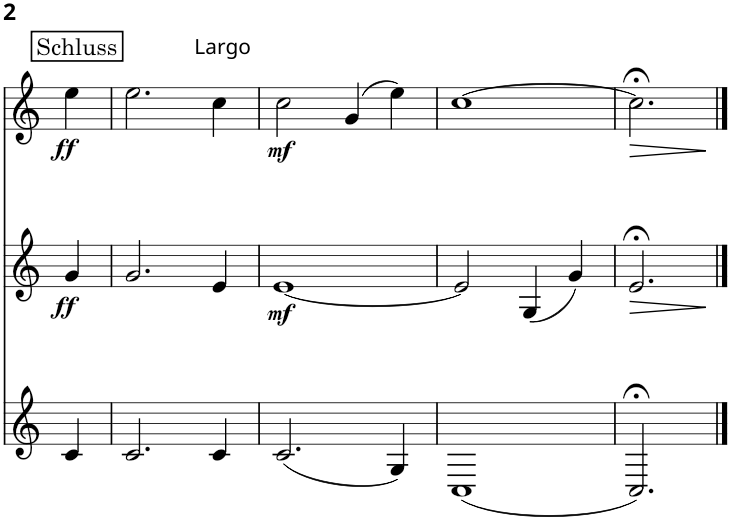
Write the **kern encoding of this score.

**kern	**kern	**dynam	**kern	**dynam
*part3	*part2	*part2	*part1	*part1
*staff3	*staff2	*staff2	*staff1	*staff1
*I"Alphorn	*I"Alphorn	*	*I"Alphorn	*
!!LO:PB:g=z
*clefG2	*clefG2	*	*clefG2	*
*Trd4c7	*Trd4c7	*	*Trd4c7	*
*k[]	*k[]	*	*k[]	*
*M4/4	*M4/4	*	*M4/4	*
!!LO:REH:place=s1:a:cj:fs=11:t=Schluss
=20X3	=20X3	=20X3	=20X3	=20X3
!	!	!	!LO:TX:a:t=Largo	!
!	!	!LO:DY:b	!	!LO:DY:b
4c/	4g/	ff	4ee\	ff
=21	=21	=21	=21	=21
2.c/	2.g/	.	2.ee\	.
4c/	4e/	.	4cc\	.
=22	=22	=22	=22	=22
!	!	!LO:DY:b	!	!LO:DY:b
(2.c/	[1e	mf	2cc\	mf
.	.	.	(4g/	.
4G/)	.	.	4ee\)	.
=23	=23	=23	=23	=23
(1C	2e/]	.	[1cc	.
.	(4G/	.	.	.
.	4g/)	.	.	.
=24	=24	=24	=24	=24
!	!	!LO:HP:b	!	!LO:HP:b
2.C;</)	2.e;</	>	2.cc;<\]	>
.	.	]	.	]
==	==	==	==	==
*-	*-	*-	*-	*-
